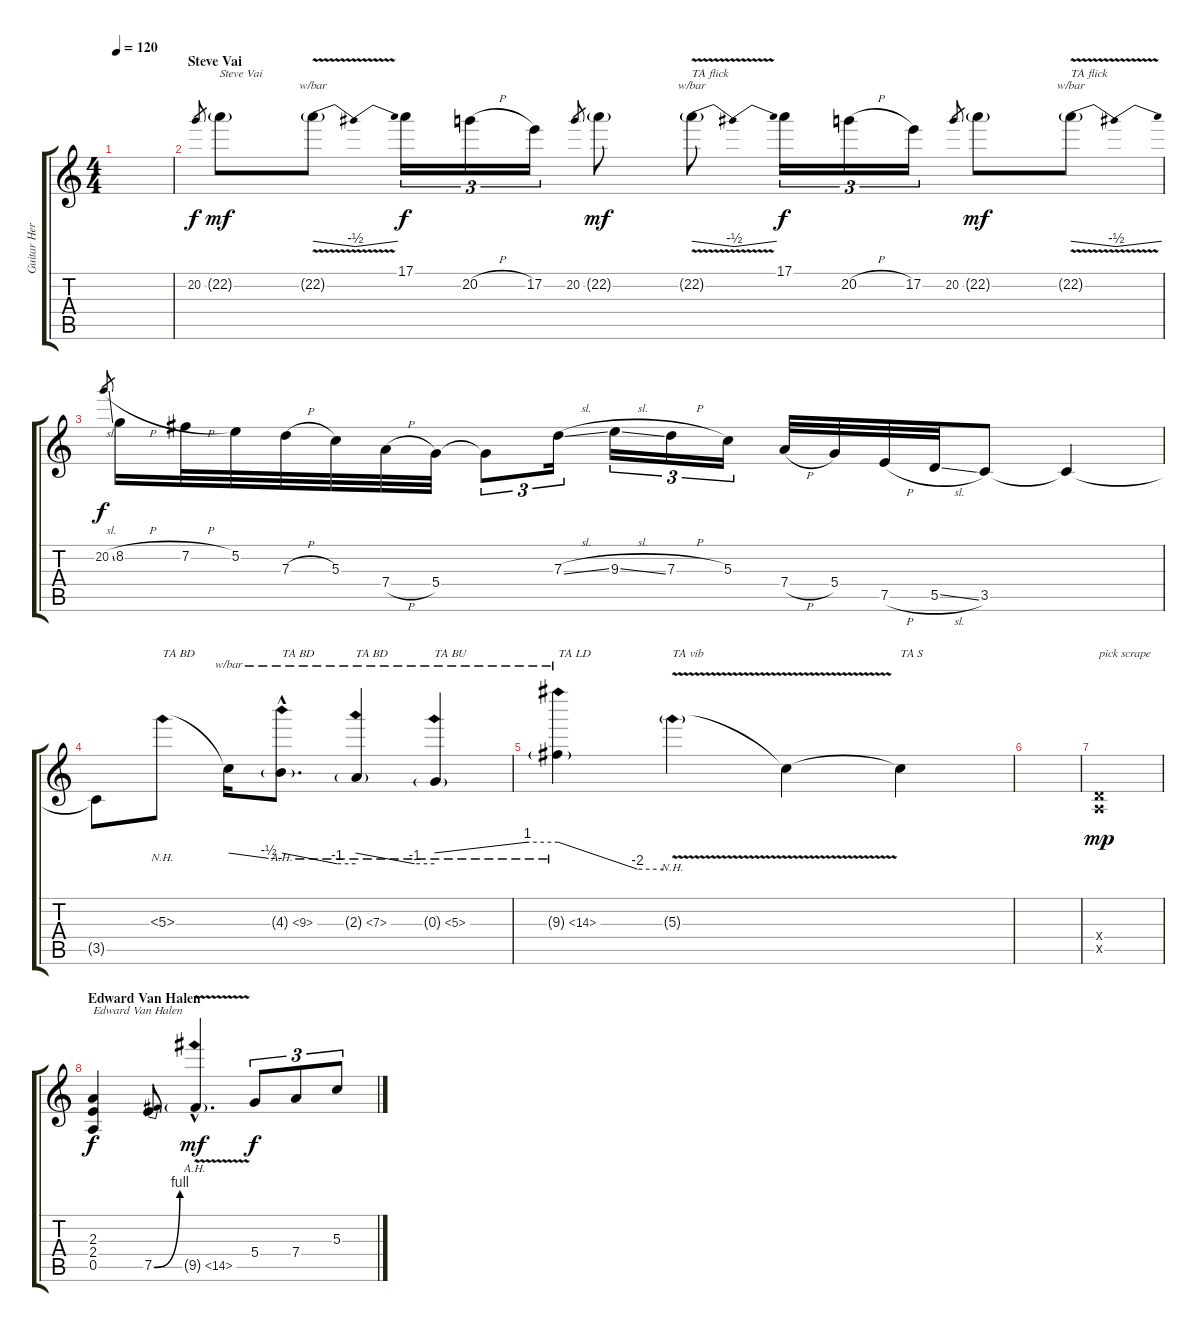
\track ("Guitar Heros" "Guitar Her") {instrument overdrivenguitar}
\staff {score tabs}
\tuning (E4 B3 G3 D3 A2 E2) {hide}
\ts (4 4)
\tempo 120
\clef g2
\ks c
|
\section ("" "Steve Vai")
20.2.8{gr} 22.2{g}.8{txt "Steve Vai" dy mf} 22.2{v g}.8{tbe (dip default 0 0 30 -2 60 0)} 17.1.16{tu (3 2) dy f} 20.2{h}.16{tu (3 2)} 17.2.16{tu (3 2)} 20.2.8{gr} 22.2{g}.8{dy mf} 22.2{v g}.8{tbe (dip default 0 0 30 -2 60 0) txt "TA flick"} 17.1.16{tu (3 2) dy f} 20.2{h}.16{tu (3 2)} 17.2.16{tu (3 2)} 20.2.8{gr} 22.2{g}.8{dy mf} 22.2{v g}.8{tbe (dip default 0 0 30 -2 60 0) txt "TA flick"} |
20.2{sl}.8{gr dy f} 8.2{h}.16 7.2{h}.32 5.2.32 7.3{h}.32 5.3.32 7.4{h}.32 5.4.32 5.4{t}.8{tu (3 2)} 7.3{sl}.16{tu (3 2)} 9.3{sl}.16{tu (3 2)} 7.3{h}.16{tu (3 2)} 5.3.16{tu (3 2)} 7.4{h}.32 5.4.32 7.5{h}.32 5.5{sl}.32 3.5.8 3.5{t}.4 |
3.5{t}.8 5.3{nh}.8{txt "TA BD"} 5.3{t}.16{tbe (custom default 0 0 45 -2 60 -2)} 4.3{ah 5 g hac}.8{d tbe (custom default 0 0 45 -4 60 -4) txt "TA BD"} 2.3{ah 5 g}.4{tbe (custom default 0 0 45 -4 60 -4) txt "TA BD"} 0.3{ah 5 g}.4{tbe (custom default 0 0 45 4 60 4) txt "TA BU"} |
9.3{ah 5 g}.4{tbe (custom default 0 4 45 -8 60 -8) txt "TA LD"} 5.3{nh v g}.4{txt "TA vib"} 5.3{t}.4 5.3{t}.4{txt "TA S"} |
|
(0.4{x} 0.5{x}).1{txt "pick scrape" dy mp} |
\section ("" "Edward Van Halen")
(2.3 2.4 0.5).4{txt "Edward Van Halen" dy f} 7.5{be (bend 0 0 60 4)}.8 9.5{ah 5 v g hac}.4{d dy mf} 5.4.8{tu (3 2) dy f} 7.4.8{tu (3 2)} 5.3.8{tu (3 2)}
